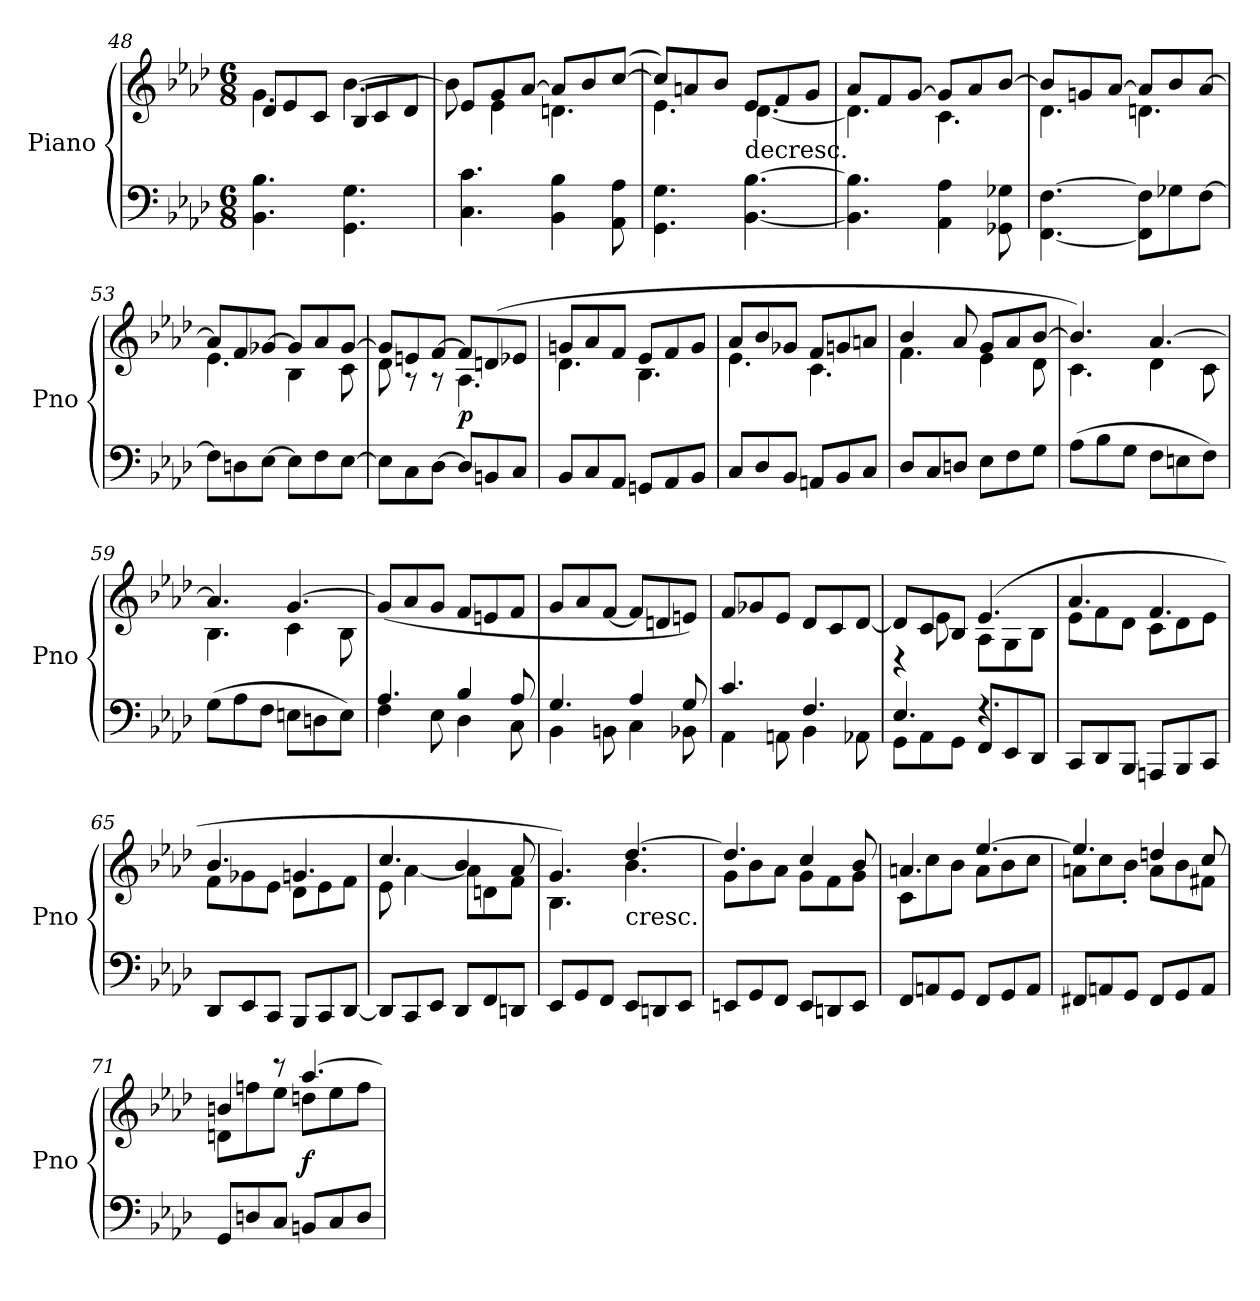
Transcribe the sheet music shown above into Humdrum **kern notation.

**kern	**kern	**dynam
*part1	*part1	*part1
*staff2	*staff1	*staff1/2
*I"Piano	*	*
*I'Pno	*	*
*clefF4	*clefG2	*
*k[b-e-a-d-]	*k[b-e-a-d-]	*
*M6/8	*M6/8	*
=48	=48	=48
*	*^	*
4.BB-\ 4.B-\	4.g\	8d-/L	.
.	.	8e-/	.
.	.	8c/J	.
4.GG\ 4.G\	[4.b-\	8B-/L	.
.	.	8c/	.
.	.	8d-/J	.
=49	=49	=49	=49
4.C\ 4.c\	8e-/L	8b-\]	.
.	8g/	4e-\	.
.	[8a-/J	.	.
4BB-\ 4B-\	8a-/L]	4.dn\	.
.	8b-/	.	.
8AA-\ 8A-\	([8cc/J	.	.
=50	=50	=50	=50
4.GG\ 4.G\	8cc/L])	4.e-\	.
.	8an/	.	.
.	8b-/J	.	.
!	!LO:TX:c:t=decresc.	!	!
[4.BB-\ [4.B-\	8e-/L	[4.d-\	.
.	8f/	.	.
.	8g/J	.	.
=51	=51	=51	=51
4.BB-]\ 4.B-]\	8a-/L	4.d-\]	.
.	8f/	.	.
.	[8g/J	.	.
4AA-\ 4A-\	8g/L]	4.c\	.
.	8a-/	.	.
8GG-X\ 8G-X\	[8b-/J	.	.
=52	=52	=52	=52
[4.FF\ [4.F\	8b-/L]	4.d-\	.
.	8gn/	.	.
.	[8a-/J	.	.
8FF]\ 8F]\L	8a-/L]	4.dn\	.
8G-X\	8b-/	.	.
[8F\J	[8a-/J	.	.
=53	=53	=53	=53
8F\L]	8a-/L]	4.e-\	.
8Dn\	8f/	.	.
[8E-\J	[8g-X/J	.	.
8E-\L]	8g-/L]	4B-\	.
8F\	8a-/	.	.
[8E-\J	[8g-/J	8c\	.
=54	=54	=54	=54
8E-\L]	8g-/L]	8d-\	.
8C\	8en/	8r	.
[8D-\J	[8f/J	8r	.
8D-/L]	8f/L]	4.A-\	p
8BBn/	(8dn/	.	.
8C/J	8e-X/J	.	.
=55	=55	=55	=55
8BB-/L	8gn/L	4.d-\	.
8C/	8a-/	.	.
8AA-/J	8f/J	.	.
8GGn/L	8e-/L	4.B-\	.
8AA-/	8f/	.	.
8BB-/J	8g/J	.	.
=56	=56	=56	=56
8C/L	8a-/L	4.e-\	.
8D-/	8b-/	.	.
8BB-/J	8g-X/J	.	.
8AAn/L	8f/L	4.c\	.
8BB-/	8gn/	.	.
8C/J	8an/J	.	.
=57	=57	=57	=57
8D-/L	4b-/	4.f\	.
8C/	.	.	.
8Dn/J	8a-/	.	.
8E-\L	8g/L	4e-\	.
8F\	8a-/	.	.
8G\J	[8b-/J	8d-\	.
=58	=58	=58	=58
(8A-\L	4.b-/]	4.c\)	.
8B-\	.	.	.
8G\J	.	.	.
8F\L	[4.a-/	4d-\	.
8En\	.	.	.
8F\J)	.	8c\	.
=59	=59	=59	=59
(8G\L	4.a-/]	4.B-\	.
8A-\	.	.	.
8F\J	.	.	.
8En\L	[4.g/	4c\	.
8Dn\	.	.	.
8E\J)	.	8B-\	.
*	*v	*v	*
=60	=60	=60
*^	*	*
4.A-/	4F\	(8g/L]	.
.	.	8a-/	.
.	8E-\	8g/J	.
4B-/	4D-\	8f/L	.
.	.	8en/	.
8A-/	8C\	8f/J	.
=61	=61	=61	=61
4.G/	4BB-\	8g/L	.
.	.	8a-/	.
.	8BBn\	[8f/J	.
4A-/	4C\	8f/L]	.
.	.	8dn/	.
8G/	8BB-X\	8en/J)	.
=62	=62	=62	=62
4.c/	4AA-\	8f/L	.
.	.	8g-X/	.
.	8AAn\	8e-/J	.
4.F/	4BB-\	8d-/L	.
.	.	8c/	.
.	8AA-X\	[8d-/J	.
=63	=63	=63	=63
*	*	*^	*
4.E-/	8GG\L	8d-/L]	4r	.
.	8AA-\	8c/	.	.
.	8GG\J	8B-/J	8e-\	.
4.r	8FF/L	(4.e-/	8A-\L	.
.	8EE-/	.	8G\	.
.	8DD-/J	.	8B-\J	.
*v	*v	*	*	*
=64	=64	=64	=64
8CC/L	4.a-/	8e-\L	.
8DD-/	.	8f\	.
8BBB-/J	.	8d-\J	.
8AAAn/L	4.f/	8c\L	.
8BBB-/	.	8d-\	.
8CC/J	.	8e-\J	.
=65	=65	=65	=65
8DD-/L	4.b-/	8f\L	.
8EE-/	.	8g-X\	.
8CC/J	.	8e-\J	.
8BBB-/L	4.gn/	8d-\L	.
8CC/	.	8e-\	.
[8DD-/J	.	8f\J	.
=66	=66	=66	=66
8DD-/L]	4.cc/	8e-\	.
8CC/	.	[4a-\	.
8EE-/J	.	.	.
8DD-/L	4b-/	8a-\L]	.
8FF/	.	8dn\	.
8DDn/J	8a-/	8f\J	.
=67	=67	=67	=67
8EE-/L	4.g/)	4.B-\	.
8GG/	.	.	.
8FF/J	.	.	.
!	!LO:TX:c:t=cresc.	!	!
8EE-/L	[4.dd-/	4.b-\	.
8DDn/	.	.	.
8EE-/J	.	.	.
=68	=68	=68	=68
8EEn/L	4.dd-/]	8g\L	.
8GG/	.	8b-\	.
8FF/J	.	8a-\J	.
8EE/L	4cc/	8g\L	.
8DDn/	.	8f\	.
8EE/J	8b-/	8g\J	.
=69	=69	=69	=69
8FF/L	4.an/	8c\L	.
8AAn/	.	8cc\	.
8GG/J	.	8b-\J	.
8FF/L	[4.ee-/	8a\L	.
8GG/	.	8b-\	.
8AA/J	.	8cc\J	.
=70	=70	=70	=70
8FF#X/L	4.ee-/]	8an\L	.
8AAn/	.	8cc\	.
8GG/J	.	8b-'\J	.
8FF#/L	4ddn/	8a\L	.
8GG/	.	8b-\	.
8AA/J	8cc/	8f#X\J	.
=71	=71	=71	=71
8GG/L	4bn/	8dn\L	.
8Dn/	.	8ffn\	.
8C/J	8r	8ee-\J	.
8BBn/L	[4.aa-/	8ddn\L	f
8C/	.	8ee-\	.
8D/J	.	8ff\J	.
*	*v	*v	*
=	=	=
*-	*-	*-
